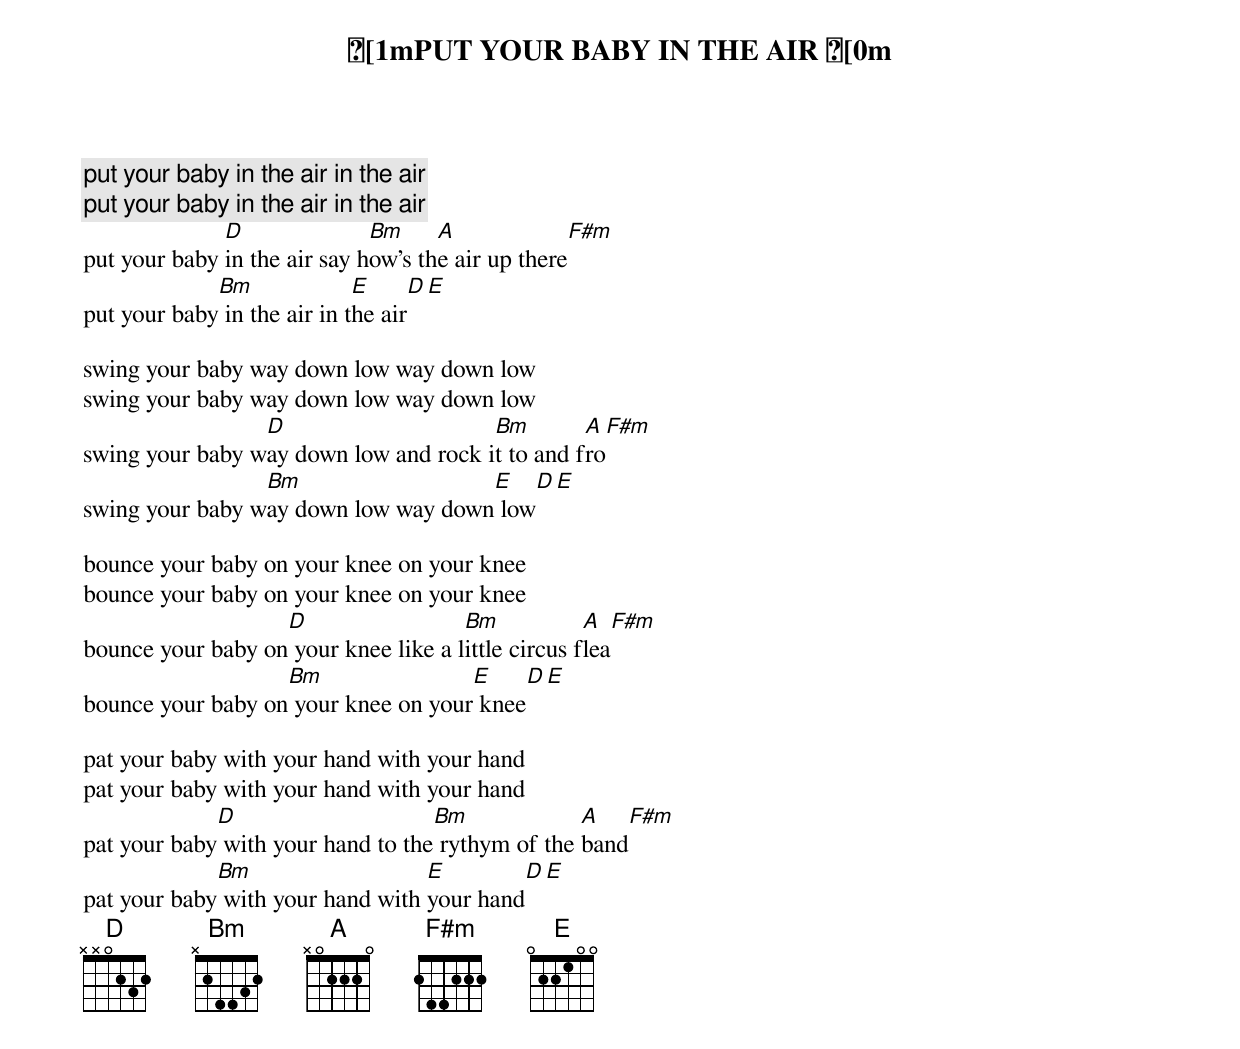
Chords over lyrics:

[1mPUT YOUR BABY IN THE AIR [0m

put your baby in the air in the air
put your baby in the air in the air
              D               Bm     A                      F#m
put your baby in the air say how's the air up there
             Bm              E            D        E
put your baby in the air in the air

swing your baby way down low way down low
swing your baby way down low way down low
                 D                     Bm        A                 F#m
swing your baby way down low and rock it to and fro
                 Bm                  E                    D        E
swing your baby way down low way down low

bounce your baby on your knee on your knee
bounce your baby on your knee on your knee
                   D                  Bm            A              F#m
bounce your baby on your knee like a little circus flea
                   Bm                E                  D        E
bounce your baby on your knee on your knee

pat your baby with your hand with your hand
pat your baby with your hand with your hand
             D                     Bm             A                   F#m
pat your baby with your hand to the rythym of the band
             Bm                   E                    D        E
pat your baby with your hand with your hand
